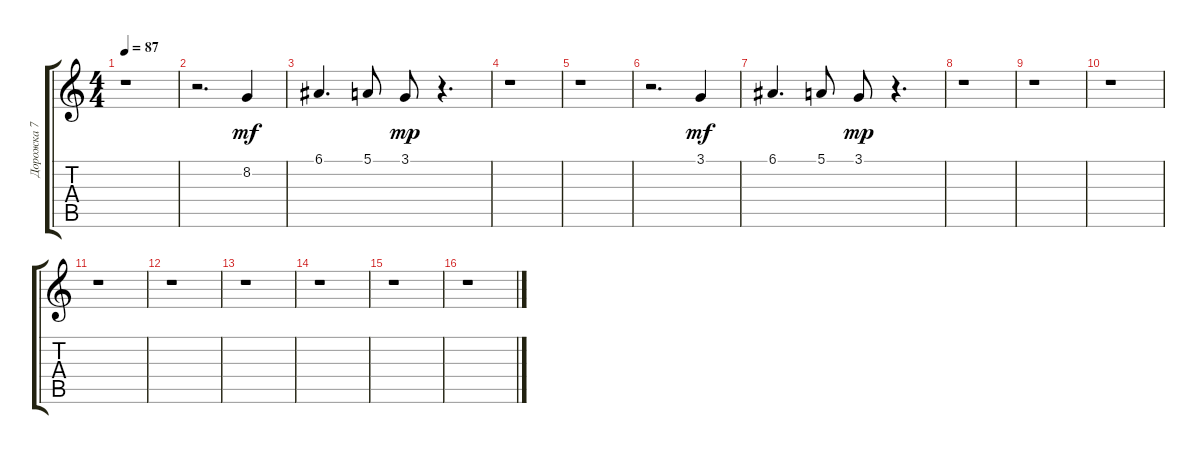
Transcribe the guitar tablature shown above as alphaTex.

\track ("Дорожка 7" "Дорожка 7") {instrument choiraahs}
\staff {score tabs}
\tuning (E4 B3 G3 D3 A2 E2) {hide}
\ts (4 4)
\tempo 87
\clef g2
\ks c
r.1{dy mf} |
r.2{d} 8.2.4 |
6.1.4{d} 5.1.8 3.1.8{dy mp} r.4{d} |
r.1 |
r.1 |
r.2{d} 3.1.4{dy mf} |
6.1.4{d} 5.1.8 3.1.8{dy mp} r.4{d} |
r.1 |
r.1 |
r.1 |
r.1 |
r.1 |
r.1 |
r.1 |
r.1 |
r.1
